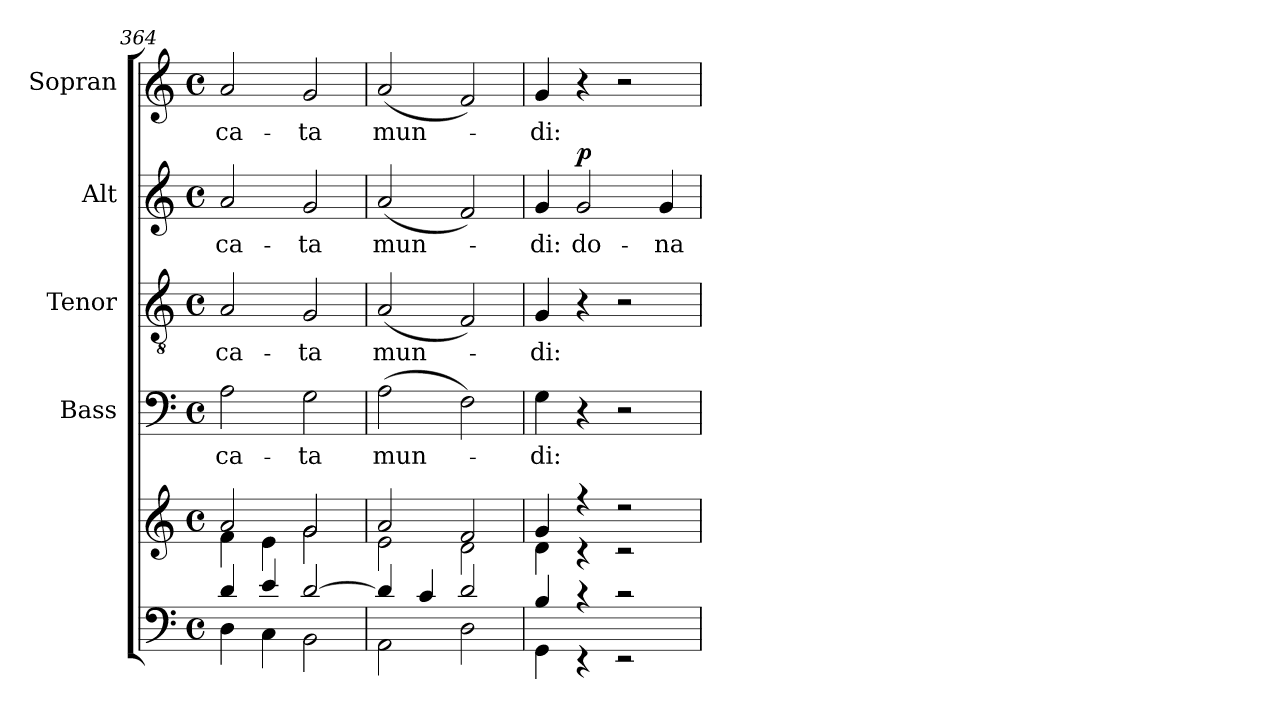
**kern	**kern	**kern	**text	**kern	**text	**kern	**text	**dynam	**kern	**text
*part5	*part5	*part4	*part4	*part3	*part3	*part2	*part2	*part2	*part1	*part1
*staff6	*staff5	*staff4	*staff4	*staff3	*staff3	*staff2	*staff2	*staff2	*staff1	*staff1
*	*	*I"Bass	*	*I"Tenor	*	*I"Alt	*	*	*I"Sopran	*
*	*	*I'B.	*	*I'T.	*	*I'A.	*	*	*I'S.	*
*clefF4	*clefG2	*clefF4	*	*clefGv2	*	*clefG2	*	*	*clefG2	*
*k[]	*k[]	*k[]	*	*k[]	*	*k[]	*	*	*k[]	*
*C:	*C:	*C:	*	*C:	*	*C:	*	*	*C:	*
*M4/4	*M4/4	*M4/4	*	*M4/4	*	*M4/4	*	*	*M4/4	*
*met(c)	*met(c)	*met(c)	*	*met(c)	*	*met(c)	*	*	*met(c)	*
=364	=364	=364	=364	=364	=364	=364	=364	=364	=364	=364
*^	*^	*	*	*	*	*	*	*	*	*
!	!	!	!	!	!LO:LY:b	!	!LO:LY:b	!	!LO:LY:b	!	!	!LO:LY:b
4d/	4D\	2a/	4f\	2A\	-ca-	2A/	-ca-	2a/	-ca-	.	2a/	-ca-
4e/	4C\	.	4e\	.	.	.	.	.	.	.	.	.
!	!	!	!	!	!LO:LY:b	!	!LO:LY:b	!	!LO:LY:b	!	!	!LO:LY:b
[>2d/	2BB\	2g/	2g\	2G\	-ta	2G/	-ta	2g/	-ta	.	2g/	-ta
!!LO:PB:g=z
=365	=365	=365	=365	=365	=365	=365	=365	=365	=365	=365	=365	=365
!	!	!	!	!	!LO:LY:b	!	!LO:LY:b	!	!LO:LY:b	!	!	!LO:LY:b
4d/]	2AA\	2a/	2e\	(>2A\	mun-	(<2A/	mun-	(<2a/	mun-	.	(<2a/	mun-
4c/	.	.	.	.	.	.	.	.	.	.	.	.
2d/	2D\	2f/	2d\	2F\)	.	2F/)	.	2f/)	.	.	2f/)	.
=366	=366	=366	=366	=366	=366	=366	=366	=366	=366	=366	=366	=366
!	!	!	!	!	!LO:LY:b	!	!LO:LY:b	!	!LO:LY:b	!	!	!LO:LY:b
4B/	4GG\	4g/	4d\	4G\	-di:	4G/	-di:	4g/	-di:	.	4g/	-di:
!	!	!	!	!	!	!	!	!	!LO:LY:b	!LO:DY:a	!	!
4r	4r	4r	4r	4r	.	4r	.	2g/	do-	p	4r	.
2r	2r	2r	2r	2r	.	2r	.	.	.	.	2r	.
!	!	!	!	!	!	!	!	!	!LO:LY:b	!	!	!
.	.	.	.	.	.	.	.	4g/	-na	.	.	.
*v	*v	*	*	*	*	*	*	*	*	*	*	*
*	*v	*v	*	*	*	*	*	*	*	*	*
=	=	=	=	=	=	=	=	=	=	=
*-	*-	*-	*-	*-	*-	*-	*-	*-	*-	*-
